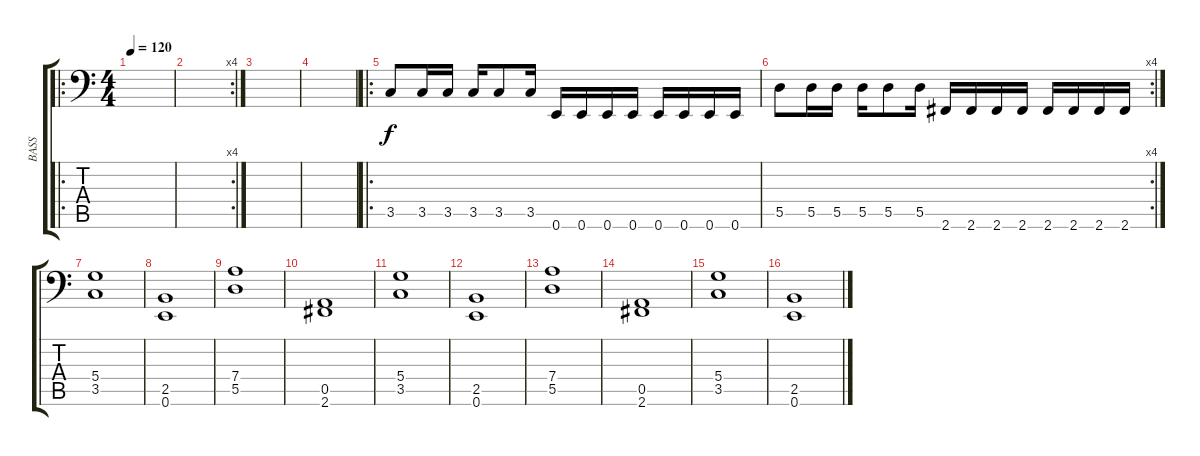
\track ("BASS" "BASS") {instrument electricbasspick}
\staff {score tabs}
\tuning (E3 B2 G2 D2 A1 E1) {hide}
\ro
\ts (4 4)
\tempo 120
\clef f4
\ks c
|
\rc 4
|
|
|
\ro
3.5.8{instrument electricbasspick} 3.5.16 3.5.16 3.5.16 3.5.8 3.5.16 0.6.16 0.6.16 0.6.16 0.6.16 0.6.16 0.6.16 0.6.16 0.6.16 |
\rc 4
5.5.8 5.5.16 5.5.16 5.5.16 5.5.8 5.5.16 2.6.16 2.6.16 2.6.16 2.6.16 2.6.16 2.6.16 2.6.16 2.6.16 |
(5.4 3.5).1{instrument drawbarorgan} |
(2.5 0.6).1 |
(7.4 5.5).1 |
(0.5 2.6).1 |
(5.4 3.5).1{instrument drawbarorgan} |
(2.5 0.6).1 |
(7.4 5.5).1 |
(0.5 2.6).1 |
(5.4 3.5).1{instrument drawbarorgan} |
(2.5 0.6).1
